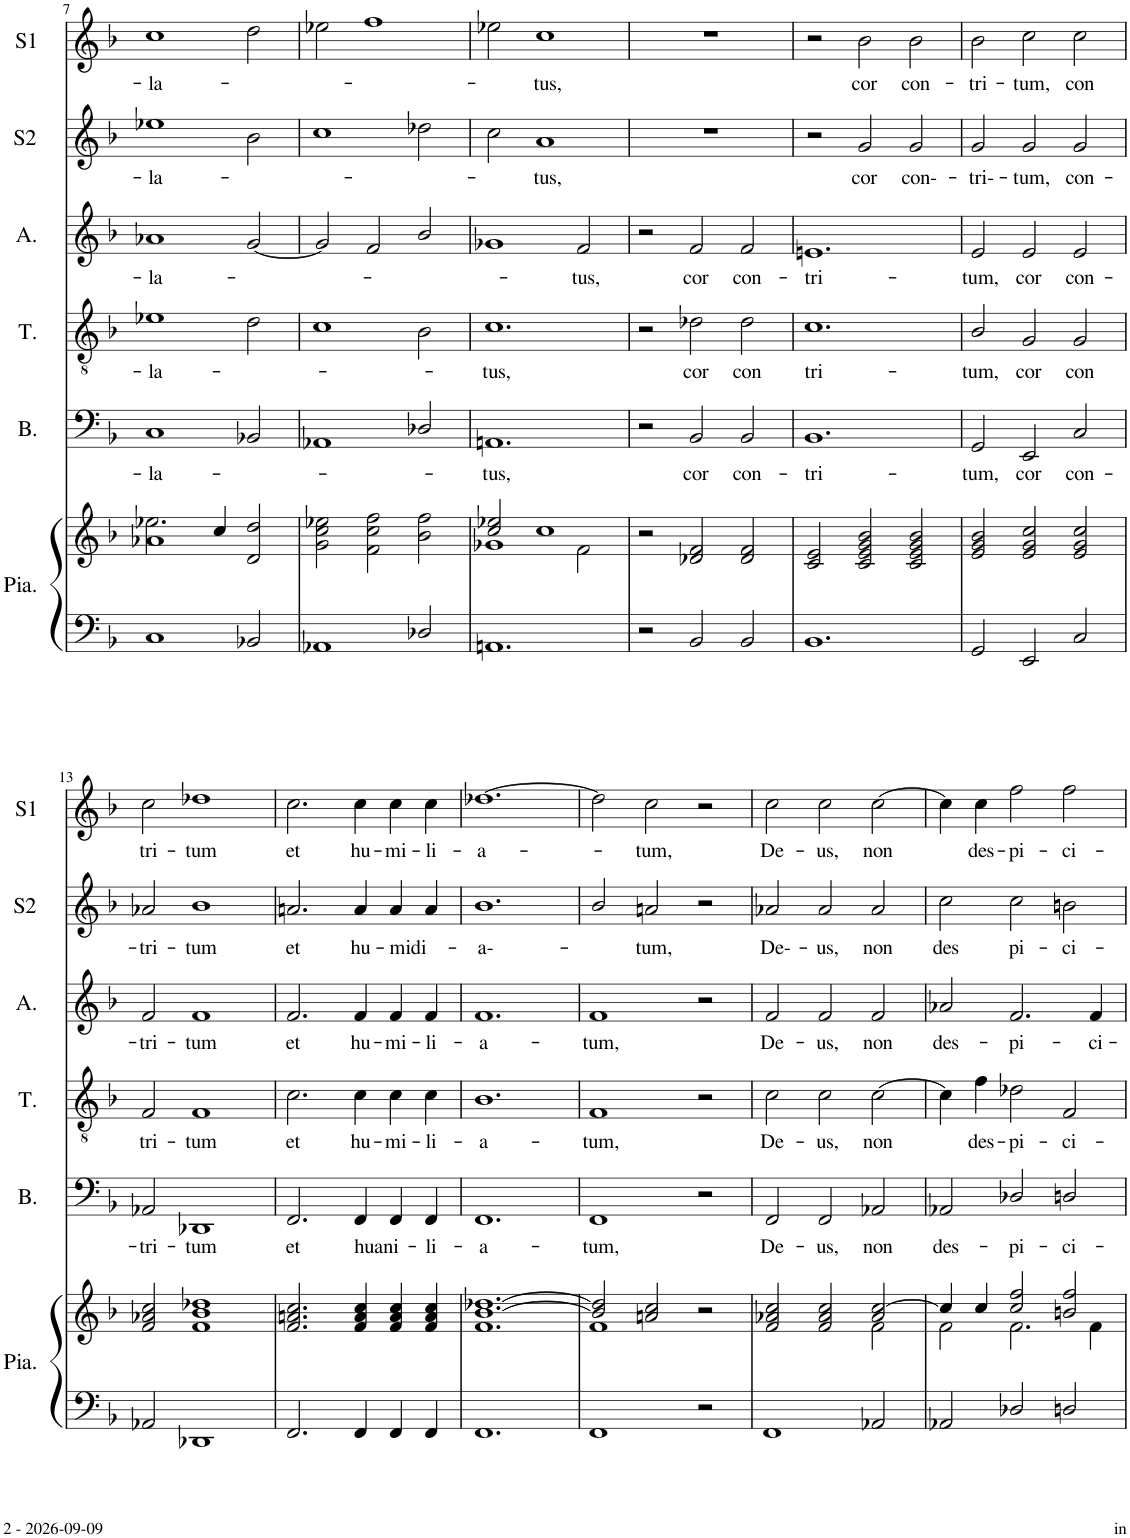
**kern	**kern	**kern	**text	**kern	**text	**kern	**text	**kern	**text	**kern	**text
*part6	*part6	*part5	*part5	*part4	*part4	*part3	*part3	*part2	*part2	*part1	*part1
*staff7	*staff6	*staff5	*staff5	*staff4	*staff4	*staff3	*staff3	*staff2	*staff2	*staff1	*staff1
*I"Piano	*	*I"Basse	*	*I"Ténor	*	*I"Alto	*	*I"Soprano 2	*	*I"Soprano 1	*
*I'Pia.	*	*I'B.	*	*I'T.	*	*I'A.	*	*I'S2	*	*I'S1	*
!!LO:PB:g=z
*clefF4	*clefG2	*clefF4	*	*clefGv2	*	*clefG2	*	*clefG2	*	*clefG2	*
*k[b-]	*k[b-]	*k[b-]	*	*k[b-]	*	*k[b-]	*	*k[b-]	*	*k[b-]	*
*M3/2	*M3/2	*M3/2	*	*M3/2	*	*M3/2	*	*M3/2	*	*M3/2	*
=7	=7	=7	=7	=7	=7	=7	=7	=7	=7	=7	=7
*	*^	*	*	*	*	*	*	*	*	*	*
!	!	!	!	!LO:LY:b	!	!LO:LY:b	!	!LO:LY:b	!	!LO:LY:b	!	!LO:LY:b
1C	2.ee-X\	1a-X	1C	-la-	1e-X	-la-	1a-X	-la-	1ee-X	-la-	1cc	-la-
.	4cc/	.	.	.	.	.	.	.	.	.	.	.
2BB-X/	2d/ 2dd/	2ryy	2BB-X/	.	2d\	.	[2g/	.	2b-\	.	2dd\	.
*	*v	*v	*	*	*	*	*	*	*	*	*	*
=8	=8	=8	=8	=8	=8	=8	=8	=8	=8	=8	=8
1AA-X	2g\ 2cc\ 2ee-X\	1AA-X	.	1c	.	2g/]	.	1cc	.	2ee-X\	.
.	2f\ 2cc\ 2ff\	.	.	.	.	2f/	.	.	.	1ff	.
2D-X/	2b-\ 2ff\	2D-X/	.	2B-\	.	2b-/	.	2dd-X\	.	.	.
=9	=9	=9	=9	=9	=9	=9	=9	=9	=9	=9	=9
*	*^	*	*	*	*	*	*	*	*	*	*
!	!	!	!	!LO:LY:b	!	!LO:LY:b	!	!	!	!	!	!
1.AAn	2cc/ 2ee-X/	1g-X	1.AAn	-tus,	1.c	-tus,	1g-X	.	2cc\	.	2ee-X\	.
!	!	!	!	!	!	!	!	!	!	!LO:LY:b	!	!LO:LY:b
.	1cc	.	.	.	.	.	.	.	1a	-tus,	1cc	-tus,
!	!	!	!	!	!	!	!	!LO:LY:b	!	!	!	!
.	.	2f\	.	.	.	.	2f/	-tus,	.	.	.	.
*	*v	*v	*	*	*	*	*	*	*	*	*	*
=10	=10	=10	=10	=10	=10	=10	=10	=10	=10	=10	=10
2r	2r	2r	.	2r	.	2r	.	1.r	.	1.r	.
!	!	!	!LO:LY:b	!	!LO:LY:b	!	!LO:LY:b	!	!	!	!
2BB-/	2d-X/ 2f/	2BB-/	cor	2d-X\	cor	2f/	cor	.	.	.	.
!	!	!	!LO:LY:b	!	!LO:LY:b	!	!LO:LY:b	!	!	!	!
2BB-/	2d-/ 2f/	2BB-/	con-	2d-\	con	2f/	con-	.	.	.	.
=11	=11	=11	=11	=11	=11	=11	=11	=11	=11	=11	=11
!	!	!	!LO:LY:b	!	!LO:LY:b	!	!LO:LY:b	!	!	!	!
1.BB-	2c/ 2e/	1.BB-	-tri-	1.c	tri-	1.en	-tri-	2r	.	2r	.
!	!	!	!	!	!	!	!	!	!LO:LY:b	!	!LO:LY:b
.	2c/ 2e/ 2g/ 2b-/	.	.	.	.	.	.	2g/	cor	2b-\	cor
!	!	!	!	!	!	!	!	!	!LO:LY:b	!	!LO:LY:b
.	2c/ 2e/ 2g/ 2b-/	.	.	.	.	.	.	2g/	con--	2b-\	con-
=12	=12	=12	=12	=12	=12	=12	=12	=12	=12	=12	=12
!	!	!	!LO:LY:b	!	!LO:LY:b	!	!LO:LY:b	!	!LO:LY:b	!	!LO:LY:b
2GG/	2e/ 2g/ 2b-/	2GG/	-tum,	2B-/	-tum,	2e/	-tum,	2g/	-tri--	2b-\	-tri-
!	!	!	!LO:LY:b	!	!LO:LY:b	!	!LO:LY:b	!	!LO:LY:b	!	!LO:LY:b
2EE/	2e/ 2g/ 2cc/	2EE/	cor	2G/	cor	2e/	cor	2g/	-tum,	2cc\	-tum,
!	!	!	!LO:LY:b	!	!LO:LY:b	!	!LO:LY:b	!	!LO:LY:b	!	!LO:LY:b
2C/	2e/ 2g/ 2cc/	2C/	con-	2G/	con	2e/	con-	2g/	con-	2cc\	con
!!LO:LB:g=z
=13	=13	=13	=13	=13	=13	=13	=13	=13	=13	=13	=13
!	!	!	!LO:LY:b	!	!LO:LY:b	!	!LO:LY:b	!	!LO:LY:b	!	!LO:LY:b
2AA-X/	2f/ 2a-X/ 2cc/	2AA-X/	-tri-	2F/	tri-	2f/	-tri-	2a-X/	-tri-	2cc\	tri-
!	!	!	!LO:LY:b	!	!LO:LY:b	!	!LO:LY:b	!	!LO:LY:b	!	!LO:LY:b
1DD-X	1f 1b- 1dd-X	1DD-X	-tum	1F	-tum	1f	-tum	1b-	-tum	1dd-X	-tum
=14	=14	=14	=14	=14	=14	=14	=14	=14	=14	=14	=14
!	!	!	!LO:LY:b	!	!LO:LY:b	!	!LO:LY:b	!	!LO:LY:b	!	!LO:LY:b
2.FF/	2.f/ 2.an/ 2.cc/	2.FF/	et	2.c\	et	2.f/	et	2.an/	et	2.cc\	et
!	!	!	!LO:LY:b	!	!LO:LY:b	!	!LO:LY:b	!	!LO:LY:b	!	!LO:LY:b
4FF/	4f/ 4a/ 4cc/	4FF/	huani-	4c\	hu-	4f/	hu-	4a/	hu-	4cc\	hu-
!	!	!	!	!	!LO:LY:b	!	!LO:LY:b	!	!LO:LY:b	!	!LO:LY:b
4FF/	4f/ 4a/ 4cc/	4FF/	.	4c\	-mi-	4f/	-mi-	4a/	-midi-	4cc\	-mi-
!	!	!	!LO:LY:b	!	!LO:LY:b	!	!LO:LY:b	!	!	!	!LO:LY:b
4FF/	4f/ 4a/ 4cc/	4FF/	-li-	4c\	-li-	4f/	-li-	4a/	.	4cc\	-li-
=15	=15	=15	=15	=15	=15	=15	=15	=15	=15	=15	=15
!	!	!	!LO:LY:b	!	!LO:LY:b	!	!LO:LY:b	!	!LO:LY:b	!	!LO:LY:b
1.FF	1.f [1.b- [1.dd-X	1.FF	-a-	1.B-	-a-	1.f	-a-	1.b-	-a--	[1.dd-X	-a-
=16	=16	=16	=16	=16	=16	=16	=16	=16	=16	=16	=16
*	*^	*	*	*	*	*	*	*	*	*	*
!	!	!	!	!LO:LY:b	!	!LO:LY:b	!	!LO:LY:b	!	!	!	!
1FF	2b-/] 2dd-/]	1f	1FF	-tum,	1F	-tum,	1f	-tum,	2b-/	.	2dd-\]	.
!	!	!	!	!	!	!	!	!	!	!LO:LY:b	!	!LO:LY:b
.	2an/ 2cc/	.	.	.	.	.	.	.	2an/	-tum,	2cc\	-tum,
2r	2r	2ryy	2r	.	2r	.	2r	.	2r	.	2r	.
=17	=17	=17	=17	=17	=17	=17	=17	=17	=17	=17	=17	=17
!	!	!	!	!LO:LY:b	!	!LO:LY:b	!	!LO:LY:b	!	!LO:LY:b	!	!LO:LY:b
1FF	2f/ 2a-X/ 2cc/	1ryy	2FF/	De-	2c\	De-	2f/	De-	2a-X/	De--	2cc\	De-
!	!	!	!	!LO:LY:b	!	!LO:LY:b	!	!LO:LY:b	!	!LO:LY:b	!	!LO:LY:b
.	2f/ 2a-/ 2cc/	.	2FF/	-us,	2c\	-us,	2f/	-us,	2a-/	-us,	2cc\	-us,
!	!	!	!	!LO:LY:b	!	!LO:LY:b	!	!LO:LY:b	!	!LO:LY:b	!	!LO:LY:b
2AA-X/	2a-/ [2cc/	2f\	2AA-X/	non	[2c\	non	2f/	non	2a-/	non	[2cc\	non
=18	=18	=18	=18	=18	=18	=18	=18	=18	=18	=18	=18	=18
!	!	!	!	!LO:LY:b	!	!	!	!LO:LY:b	!	!LO:LY:b	!	!
2AA-X/	4cc/]	2f\	2AA-X/	des-	4c\]	.	2a-X/	des-	2cc\	des	4cc\]	.
!	!	!	!	!	!	!LO:LY:b	!	!	!	!	!	!LO:LY:b
.	4cc/	.	.	.	4f\	des-	.	.	.	.	4cc\	des-
!	!	!	!	!LO:LY:b	!	!LO:LY:b	!	!LO:LY:b	!	!LO:LY:b	!	!LO:LY:b
2D-X/	2cc/ 2ff/	2.f\	2D-X/	-pi-	2d-X\	-pi-	2.f/	-pi-	2cc\	pi-	2ff\	-pi-
!	!	!	!	!LO:LY:b	!	!LO:LY:b	!	!	!	!LO:LY:b	!	!LO:LY:b
2Dn/	2bn/ 2ff/	.	2Dn/	-ci-	2F/	-ci-	.	.	2bn\	-ci-	2ff\	-ci-
!	!	!	!	!	!	!	!	!LO:LY:b	!	!	!	!
.	.	4f\	.	.	.	.	4f/	-ci-	.	.	.	.
*	*v	*v	*	*	*	*	*	*	*	*	*	*
=	=	=	=	=	=	=	=	=	=	=	=
*-	*-	*-	*-	*-	*-	*-	*-	*-	*-	*-	*-
